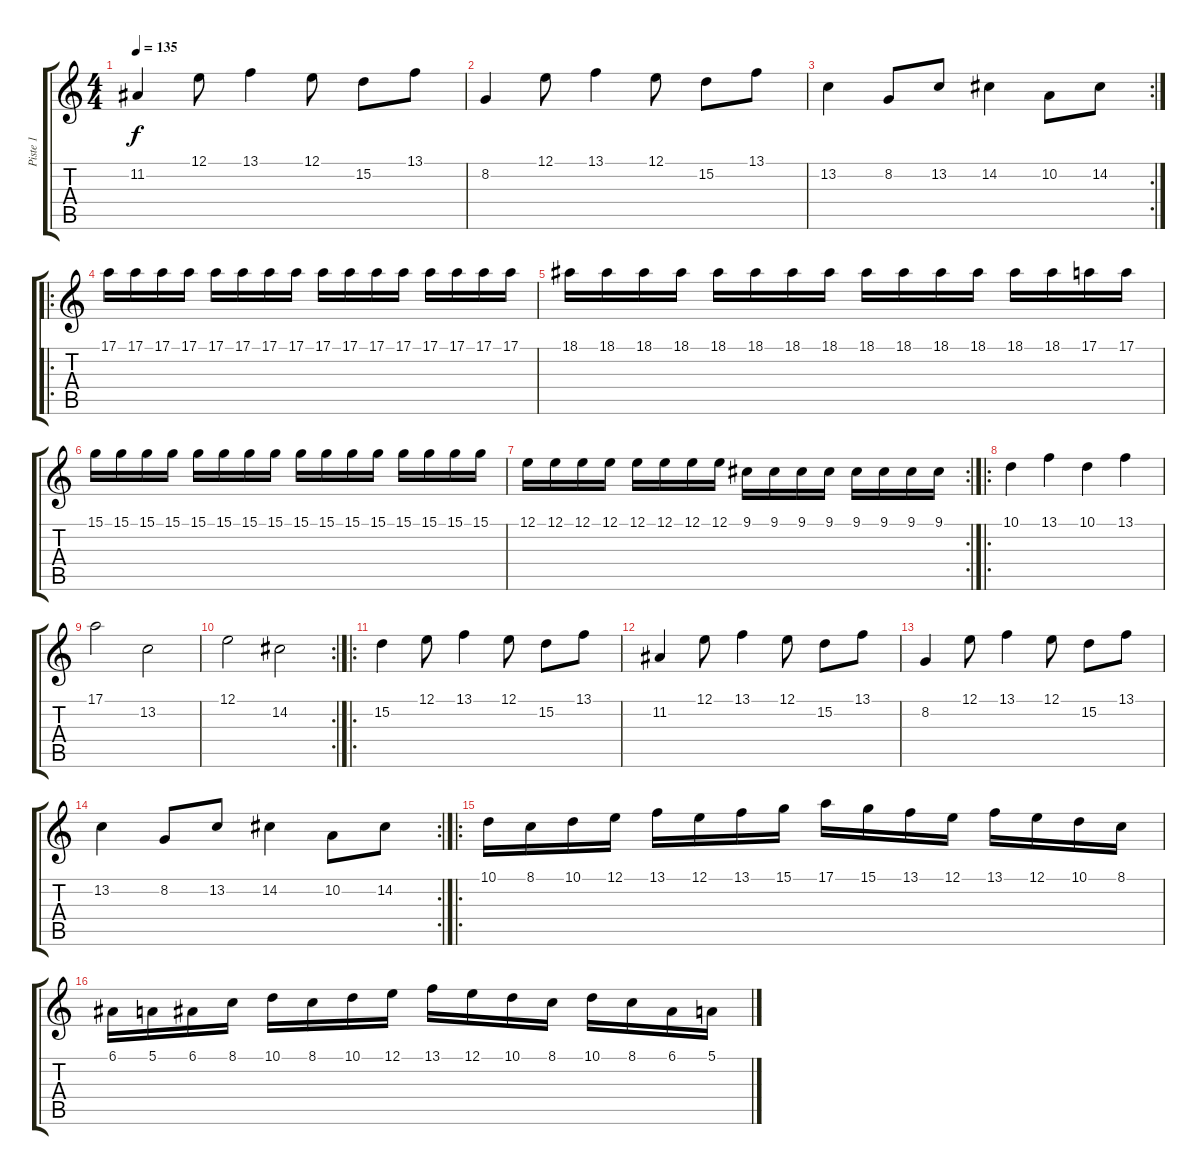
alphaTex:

\track ("Piste 1" "Piste 1") {instrument violin}
\staff {score tabs}
\tuning (E4 B3 G3 D3 A2 E2) {hide}
\ts (4 4)
\tempo 135
\clef g2
\ks c
11.2.4{dy f} 12.1.8 13.1.4 12.1.8 15.2.8 13.1.8 |
8.2.4 12.1.8 13.1.4 12.1.8 15.2.8 13.1.8 |
\rc 2
13.2.4 8.2.8 13.2.8 14.2.4 10.2.8 14.2.8 |
\ro
17.1.16 17.1.16 17.1.16 17.1.16 17.1.16 17.1.16 17.1.16 17.1.16 17.1.16 17.1.16 17.1.16 17.1.16 17.1.16 17.1.16 17.1.16 17.1.16 |
18.1.16 18.1.16 18.1.16 18.1.16 18.1.16 18.1.16 18.1.16 18.1.16 18.1.16 18.1.16 18.1.16 18.1.16 18.1.16 18.1.16 17.1.16 17.1.16 |
15.1.16 15.1.16 15.1.16 15.1.16 15.1.16 15.1.16 15.1.16 15.1.16 15.1.16 15.1.16 15.1.16 15.1.16 15.1.16 15.1.16 15.1.16 15.1.16 |
\rc 2
12.1.16 12.1.16 12.1.16 12.1.16 12.1.16 12.1.16 12.1.16 12.1.16 9.1.16 9.1.16 9.1.16 9.1.16 9.1.16 9.1.16 9.1.16 9.1.16 |
\ro
10.1.4 13.1.4 10.1.4 13.1.4 |
17.1.2 13.2.2 |
\rc 2
12.1.2 14.2.2 |
\ro
15.2.4 12.1.8 13.1.4 12.1.8 15.2.8 13.1.8 |
11.2.4 12.1.8 13.1.4 12.1.8 15.2.8 13.1.8 |
8.2.4 12.1.8 13.1.4 12.1.8 15.2.8 13.1.8 |
\rc 2
13.2.4 8.2.8 13.2.8 14.2.4 10.2.8 14.2.8 |
\ro
10.1.16 8.1.16 10.1.16 12.1.16 13.1.16 12.1.16 13.1.16 15.1.16 17.1.16 15.1.16 13.1.16 12.1.16 13.1.16 12.1.16 10.1.16 8.1.16 |
6.1.16 5.1.16 6.1.16 8.1.16 10.1.16 8.1.16 10.1.16 12.1.16 13.1.16 12.1.16 10.1.16 8.1.16 10.1.16 8.1.16 6.1.16 5.1.16
